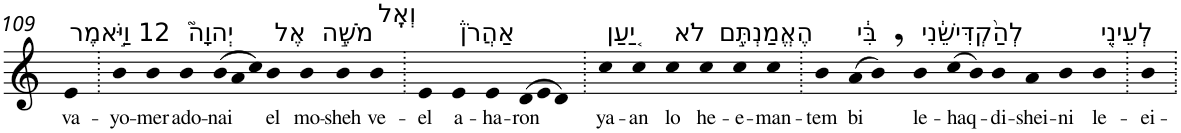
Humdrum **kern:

**kern	**text
*part1	*part1
*staff1	*staff1
*I"Piano	*
*I'Pno	*
!!LO:PB:g=z
*clefG2	*
*k[]	*
=109	=109
!LO:TX:a:t=12 וַיֹּ֣אמֶר	!
!	!LO:LY:b
4e	va-
=110.	=110.
!	!LO:LY:b
4b	-yo-
!	!LO:LY:b
4b	-mer
!LO:TX:a:t=יְהוָה֮	!
!	!LO:LY:b
4b	ado-
*Xtuplet	*
!	!LO:LY:b
(>12b	-nai
12a	.
12cc)	.
!LO:TX:a:t=אֶל	!
!	!LO:LY:b
4b	el
!LO:TX:a:t=מֹשֶׁ֣ה	!
!	!LO:LY:b
4b	mo-
!	!LO:LY:b
4b	-sheh
!LO:TX:a:t=וְאֶֽל	!
!	!LO:LY:b
4b	ve-
=111.	=111.
!	!LO:LY:b
4e	-el
!LO:TX:a:t=אַהֲרֹן֒	!
!	!LO:LY:b
4e	a-
!	!LO:LY:b
4e	-ha-
!	!LO:LY:b
(>12d	-ron
12e	.
12d)	.
=112.	=112.
!LO:TX:a:t=יַ֚עַן	!
!	!LO:LY:b
4cc	ya-
!	!LO:LY:b
4cc	-an
!LO:TX:a:t=לֹא	!
!	!LO:LY:b
4cc	lo
!LO:TX:a:t=הֶאֱמַנְתֶּ֣ם	!
!	!LO:LY:b
4cc	he-
!	!LO:LY:b
4cc	-e-
!	!LO:LY:b
4cc	-man-
=113.	=113.
!	!LO:LY:b
4b	-tem
!LO:TX:a:t=בִּ֔י	!
!	!LO:LY:b
(>8a	bi
8b,)	.
!LO:TX:a:t=לְהַ֨קְדִּישֵׁ֔נִי	!
!	!LO:LY:b
4b	le-
!	!LO:LY:b
(>8cc	-haq-
8b)	.
!	!LO:LY:b
4b	-di-
!	!LO:LY:b
4a	-shei-
!	!LO:LY:b
4b	-ni
!LO:TX:a:t=לְעֵינֵ֖י	!
!	!LO:LY:b
4b	le-
=114.	=114.
!	!LO:LY:b
4b	-ei-
=.	=.
*-	*-
